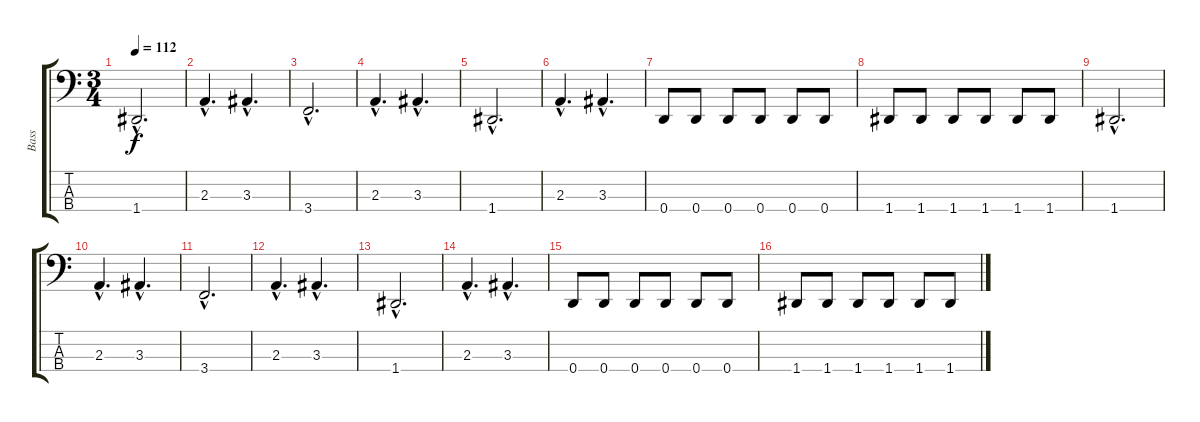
\track ("Bass" "Bass") {instrument electricbassfinger}
\staff {score tabs}
\tuning (F2 C2 G1 D1) {hide}
\ts (3 4)
\tempo 112
\clef f4
\ks c
1.4{hac}.2{d dy f} |
2.3{hac}.4{d} 3.3{hac}.4{d} |
3.4{hac}.2{d} |
2.3{hac}.4{d} 3.3{hac}.4{d} |
1.4{hac}.2{d} |
2.3{hac}.4{d} 3.3{hac}.4{d} |
0.4.8 0.4.8 0.4.8 0.4.8 0.4.8 0.4.8 |
1.4.8 1.4.8 1.4.8 1.4.8 1.4.8 1.4.8 |
1.4{hac}.2{d} |
2.3{hac}.4{d} 3.3{hac}.4{d} |
3.4{hac}.2{d} |
2.3{hac}.4{d} 3.3{hac}.4{d} |
1.4{hac}.2{d} |
2.3{hac}.4{d} 3.3{hac}.4{d} |
0.4.8 0.4.8 0.4.8 0.4.8 0.4.8 0.4.8 |
1.4.8 1.4.8 1.4.8 1.4.8 1.4.8 1.4.8
